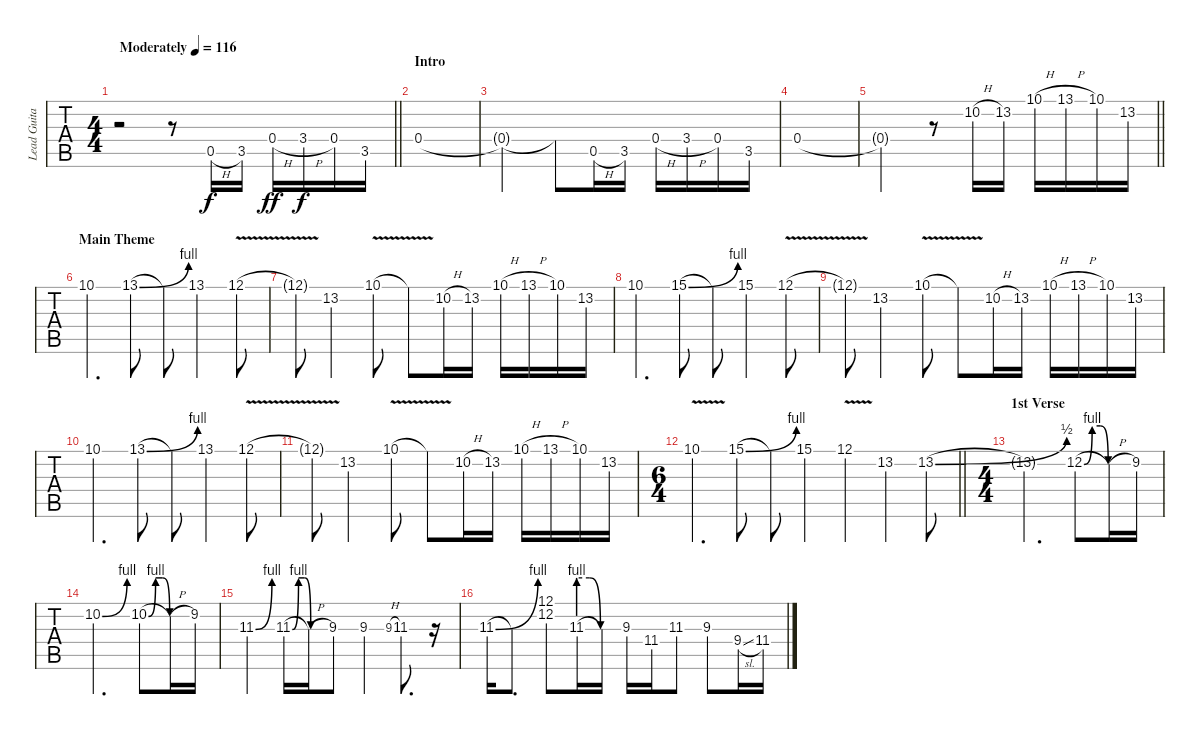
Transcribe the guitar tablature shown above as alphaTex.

\track ("Lead Guitar - Main Theme (Tr. 3A)" "Lead Guita") {instrument distortionguitar}
\staff {tabs}
\tuning (E4 B3 G3 D3 A2 E2) {hide}
\ts (4 4)
\tempo (116 "Moderately")
\clef g2
\barLineRight lightlight
\ks c
r.2{dy f instrument distortionguitar} r.8 0.5{h}.16 3.5.16 0.4{h ac}.16{dy ff} 3.4{h}.16{dy f} 0.4.16 3.5.16 |
\section ("" "Intro")
0.4.1 |
0.4{t}.2 0.4{t}.8 0.5{h}.16 3.5.16 0.4{h}.16 3.4{h}.16 0.4.16 3.5.16 |
0.4.1 |
\barLineRight lightlight
0.4{t}.2 r.8 10.2{h}.16 13.2.16 10.1{h}.16 13.1{h}.16 10.1.16 13.2.16 |
\section ("" "Main Theme")
10.1.4{d} 13.1{be (bend 0 0 60 4)}.8 13.1{t}.8 13.1.4 12.1{v}.8 |
12.1{t}.8 13.2.4 10.1{v}.8 10.1{t}.8 10.2{h}.16 13.2.16 10.1{h}.16 13.1{h}.16 10.1.16 13.2.16 |
10.1.4{d} 15.1{be (bend 0 0 60 4)}.8 15.1{t}.8 15.1.4 12.1{v}.8 |
12.1{t}.8 13.2.4 10.1{v}.8 10.1{t}.8 10.2{h}.16 13.2.16 10.1{h}.16 13.1{h}.16 10.1.16 13.2.16 |
10.1.4{d} 13.1{be (bend 0 0 60 4)}.8 13.1{t}.8 13.1.4 12.1{v}.8 |
12.1{t}.8 13.2.4 10.1{v}.8 10.1{t}.8 10.2{h}.16 13.2.16 10.1{h}.16 13.1{h}.16 10.1.16 13.2.16 |
\ts (6 4)
\barLineRight lightlight
10.1{v}.4{d} 15.1{be (bend 0 0 60 4)}.8 15.1{t}.8 15.1.4 12.1{v}.4 13.2.4 13.2{be (bend 0 0 60 2)}.8 |
\ts (4 4)
\section ("" "1st Verse")
13.2{t}.2{d} 12.2{be (custom 0 0 10 4 20 4 30 0 60 0)}.8 12.2{h t}.16 9.2.16 |
10.2{be (bend 0 0 60 4)}.2{d} 10.2{be (custom 0 0 10 4 20 4 30 0 60 0)}.8 10.2{h t}.16 9.2.16 |
11.3{be (bend 0 0 60 4)}.4 11.3{be (custom 0 0 10 4 20 4 30 0 60 0)}.16 11.3{h t}.16 9.3.8 9.3.4 9.3{h}.8{gr onbeat} 11.3.8{d} r.16 |
11.3{be (bend 0 0 60 4)}.16 11.3{t}.8{d} (12.1 12.2).8 11.3{be (custom 0 4 15 4 30 0 60 0)}.16 11.3{t}.16 9.3.16 11.4.16 11.3.8 9.3.8 9.4{sl}.16 11.4.16
